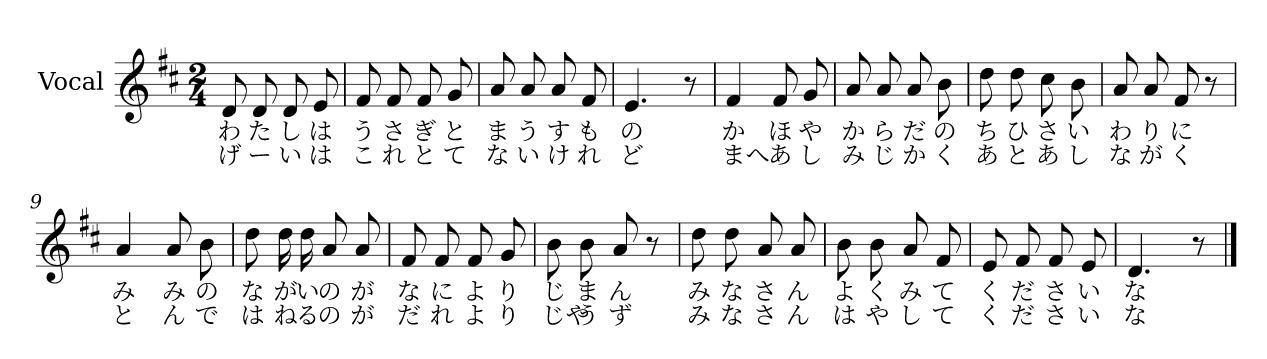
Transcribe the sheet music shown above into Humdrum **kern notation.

**kern	**text	**text
*part1	*part1	*part1
*staff1	*staff1	*staff1
*I"Vocal	*	*
*I'Vo.	*	*
*clefG2	*	*
*k[f#c#]	*	*
*M2/4	*	*
*MM96	*	*
=1	=1	=1
!	!LO:LY:b	!LO:LY:b
8d/	わ	げ
!	!LO:LY:b	!LO:LY:b
8d/	た	ー
!	!LO:LY:b	!LO:LY:b
8d/	し	い
!	!LO:LY:b	!LO:LY:b
8e/	は	は
=2	=2	=2
!	!LO:LY:b	!LO:LY:b
8f#/	う	こ
!	!LO:LY:b	!LO:LY:b
8f#/	さ	れ
!	!LO:LY:b	!LO:LY:b
8f#/	ぎ	と
!	!LO:LY:b	!LO:LY:b
8g/	と	て
=3	=3	=3
!	!LO:LY:b	!LO:LY:b
8a/	ま	な
!	!LO:LY:b	!LO:LY:b
8a/	う	い
!	!LO:LY:b	!LO:LY:b
8a/	す	け
!	!LO:LY:b	!LO:LY:b
8f#/	も	れ
=4	=4	=4
!	!LO:LY:b	!LO:LY:b
4.e/	の	ど
8r	.	.
!!LO:LB:g=z
=5	=5	=5
!	!LO:LY:b	!LO:LY:b
4f#/	か	まへ
!	!LO:LY:b	!LO:LY:b
8f#/	ほ	あ
!	!LO:LY:b	!LO:LY:b
8g/	や	し
=6	=6	=6
!	!LO:LY:b	!LO:LY:b
8a/	か	み
!	!LO:LY:b	!LO:LY:b
8a/	ら	じ
!	!LO:LY:b	!LO:LY:b
8a/	だ	か
!	!LO:LY:b	!LO:LY:b
8b\	の	く
=7	=7	=7
!	!LO:LY:b	!LO:LY:b
8dd\	ち	あ
!	!LO:LY:b	!LO:LY:b
8dd\	ひ	と
!	!LO:LY:b	!LO:LY:b
8cc#\	さ	あ
!	!LO:LY:b	!LO:LY:b
8b\	い	し
=8	=8	=8
!	!LO:LY:b	!LO:LY:b
8a/	わ	な
!	!LO:LY:b	!LO:LY:b
8a/	り	が
!	!LO:LY:b	!LO:LY:b
8f#/	に	く
8r	.	.
!!LO:LB:g=z
=9	=9	=9
!	!LO:LY:b	!LO:LY:b
4a/	み	と
!	!LO:LY:b	!LO:LY:b
8a/	み	ん
!	!LO:LY:b	!LO:LY:b
8b\	の	で
=10	=10	=10
!	!LO:LY:b	!LO:LY:b
8dd\	な	は
!	!LO:LY:b	!LO:LY:b
16dd\	が	ね
!	!LO:LY:b	!LO:LY:b
16dd\	い	る
!	!LO:LY:b	!LO:LY:b
8a/	の	の
!	!LO:LY:b	!LO:LY:b
8a/	が	が
=11	=11	=11
!	!LO:LY:b	!LO:LY:b
8f#/	な	だ
!	!LO:LY:b	!LO:LY:b
8f#/	に	れ
!	!LO:LY:b	!LO:LY:b
8f#/	よ	よ
!	!LO:LY:b	!LO:LY:b
8g/	り	り
=12	=12	=12
!	!LO:LY:b	!LO:LY:b
8b\	じ	じや
!	!LO:LY:b	!LO:LY:b
8b\	ま	う
!	!LO:LY:b	!LO:LY:b
8a/	ん	ず
8r	.	.
!!LO:LB:g=z
=13	=13	=13
!	!LO:LY:b	!LO:LY:b
8dd\	み	み
!	!LO:LY:b	!LO:LY:b
8dd\	な	な
!	!LO:LY:b	!LO:LY:b
8a/	さ	さ
!	!LO:LY:b	!LO:LY:b
8a/	ん	ん
=14	=14	=14
!	!LO:LY:b	!LO:LY:b
8b\	よ	は
!	!LO:LY:b	!LO:LY:b
8b\	く	や
!	!LO:LY:b	!LO:LY:b
8a/	み	し
!	!LO:LY:b	!LO:LY:b
8f#/	て	て
=15	=15	=15
!	!LO:LY:b	!LO:LY:b
8e/	く	く
!	!LO:LY:b	!LO:LY:b
8f#/	だ	だ
!	!LO:LY:b	!LO:LY:b
8f#/	さ	さ
!	!LO:LY:b	!LO:LY:b
8e/	い	い
=16	=16	=16
!	!LO:LY:b	!LO:LY:b
4.d/	な	な
8r	.	.
==	==	==
*-	*-	*-
